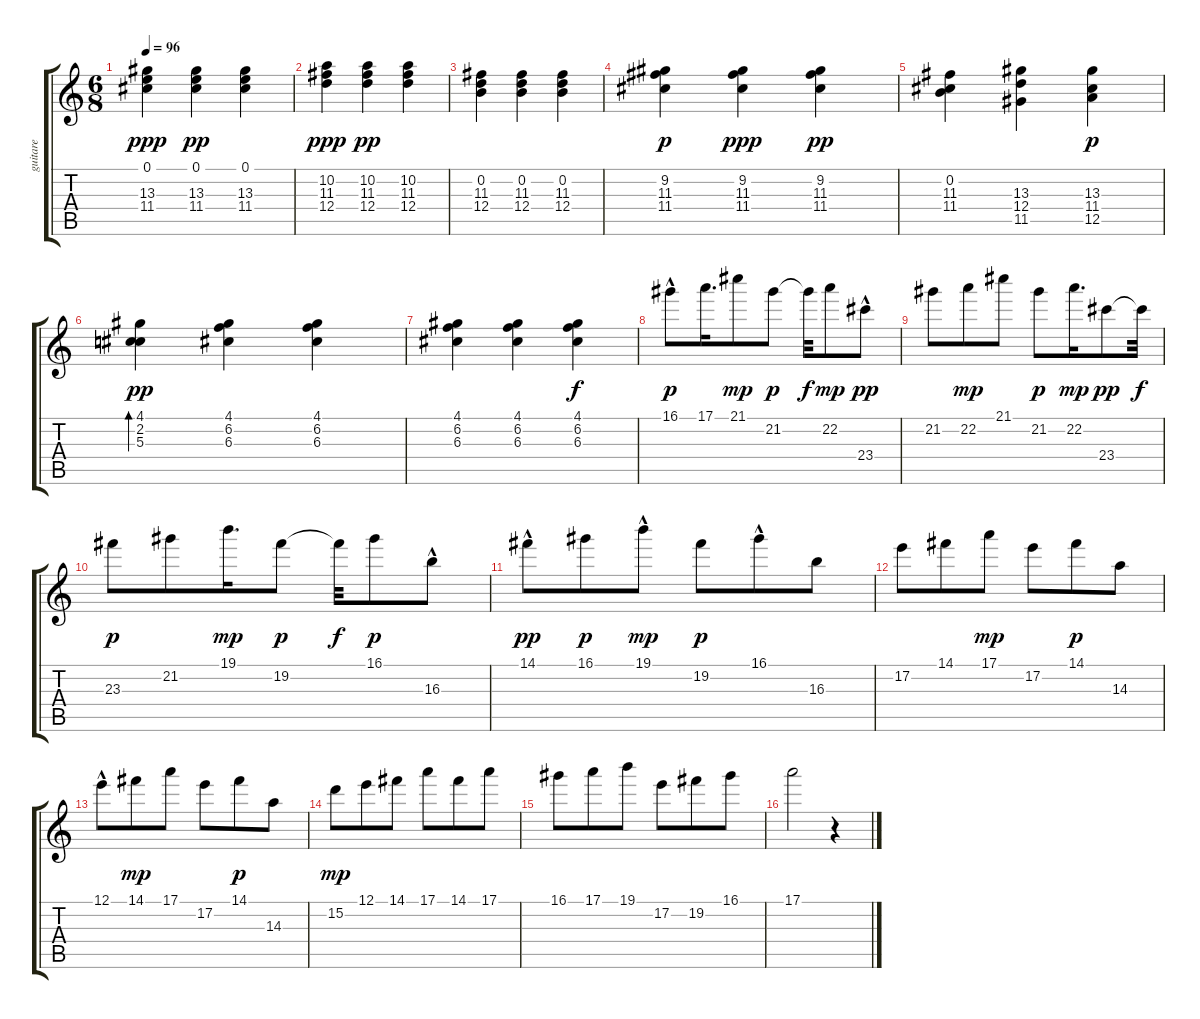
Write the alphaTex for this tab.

\track ("guitare" "guitare") {instrument acousticguitarnylon}
\staff {score tabs}
\tuning (E4 B3 G3 D3 A2 E2) {hide}
\ts (6 8)
\tempo 96
\clef g2
\ks c
(0.1 13.3 11.4).4{dy ppp} (0.1 13.3 11.4).4{dy pp} (0.1 13.3 11.4).4 |
(10.2 11.3 12.4).4{dy ppp} (10.2 11.3 12.4).4{dy pp} (10.2 11.3 12.4).4 |
(0.2 11.3 12.4).4 (0.2 11.3 12.4).4 (0.2 11.3 12.4).4 |
(9.2 11.3 11.4).4{dy p} (9.2 11.3 11.4).4{dy ppp} (9.2 11.3 11.4).4{dy pp} |
(0.2 11.3 11.4).4 (13.3 12.4 11.5).4 (13.3 11.4 12.5).4{dy p} |
(4.1 2.2 5.3).4{bd 480 dy pp} (4.1 6.2 6.3).4 (4.1 6.2 6.3).4 |
(4.1 6.2 6.3).4 (4.1 6.2 6.3).4 (4.1 6.2 6.3).4{dy f} |
16.1{hac}.8{dy p} 17.1.16{d} 21.1.8{dy mp} 21.2.8{dy p} 21.2{t}.32{dy f} 22.2.8{dy mp} 23.4{hac}.8{dy pp} |
21.2.8 22.2.8{dy mp} 21.1.8 21.2.8{dy p} 22.2.16{d dy mp} 23.4.8{dy pp} 23.4{t}.32{dy f} |
23.3.8{dy p} 21.2.8 19.1.16{d dy mp} 19.2.8{dy p} 19.2{t}.32{dy f} 16.1.8{dy p} 16.3{hac}.8 |
14.1{hac}.8{dy pp} 16.1.8{dy p} 19.1{hac}.8{dy mp} 19.2.8{dy p} 16.1{hac}.8 16.3.8 |
17.2.8 14.1.8 17.1.8{dy mp} 17.2.8 14.1.8{dy p} 14.3.8 |
12.1{hac}.8 14.1.8{dy mp} 17.1.8 17.2.8 14.1.8{dy p} 14.3.8 |
15.2.8{dy mp} 12.1.8 14.1.8 17.1.8 14.1.8 17.1.8 |
16.1.8 17.1.8 19.1.8 17.2.8 19.2.8 16.1.8 |
17.1.2 r.4
